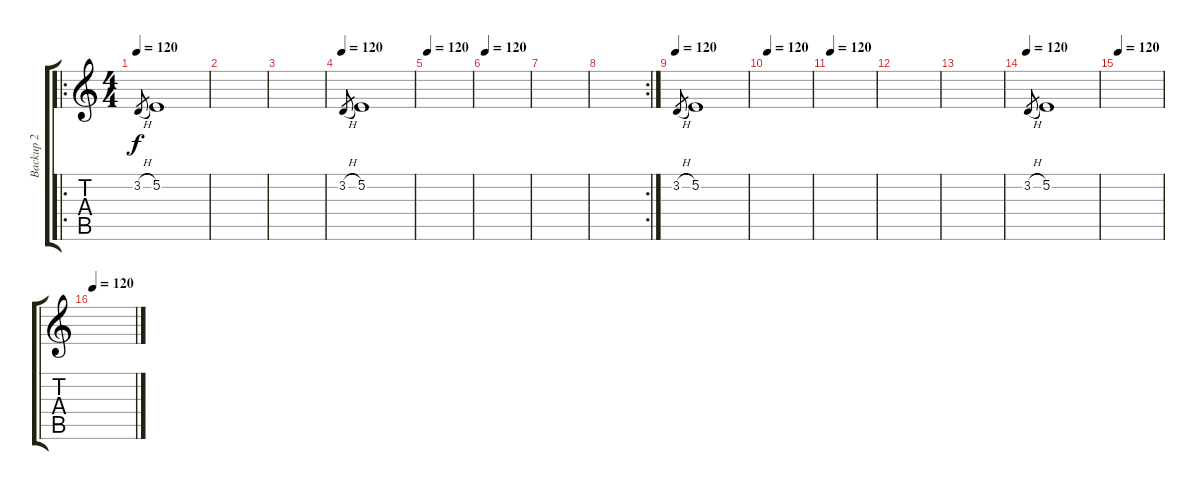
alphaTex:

\track ("Backup 2" "Backup 2") {instrument voiceoohs}
\staff {score tabs}
\tuning (E4 B3 G3 D3 A2 E2) {hide}
\ro
\ts (4 4)
\tempo 120
\clef g2
\ks c
3.2{h}.8{gr dy f} 5.2.1{volume 14 instrument distortionguitar} |
|
|
\tempo 120
3.2{h}.8{gr} 5.2.1{volume 14 instrument distortionguitar} |
\tempo 120
|
\tempo 120
|
|
\rc 2
|
\tempo 120
3.2{h}.8{gr} 5.2.1{volume 14 instrument distortionguitar} |
\tempo 120
|
\tempo 120
|
|
|
\tempo 120
3.2{h}.8{gr} 5.2.1{volume 14 instrument distortionguitar} |
\tempo 120
|
\tempo 120
